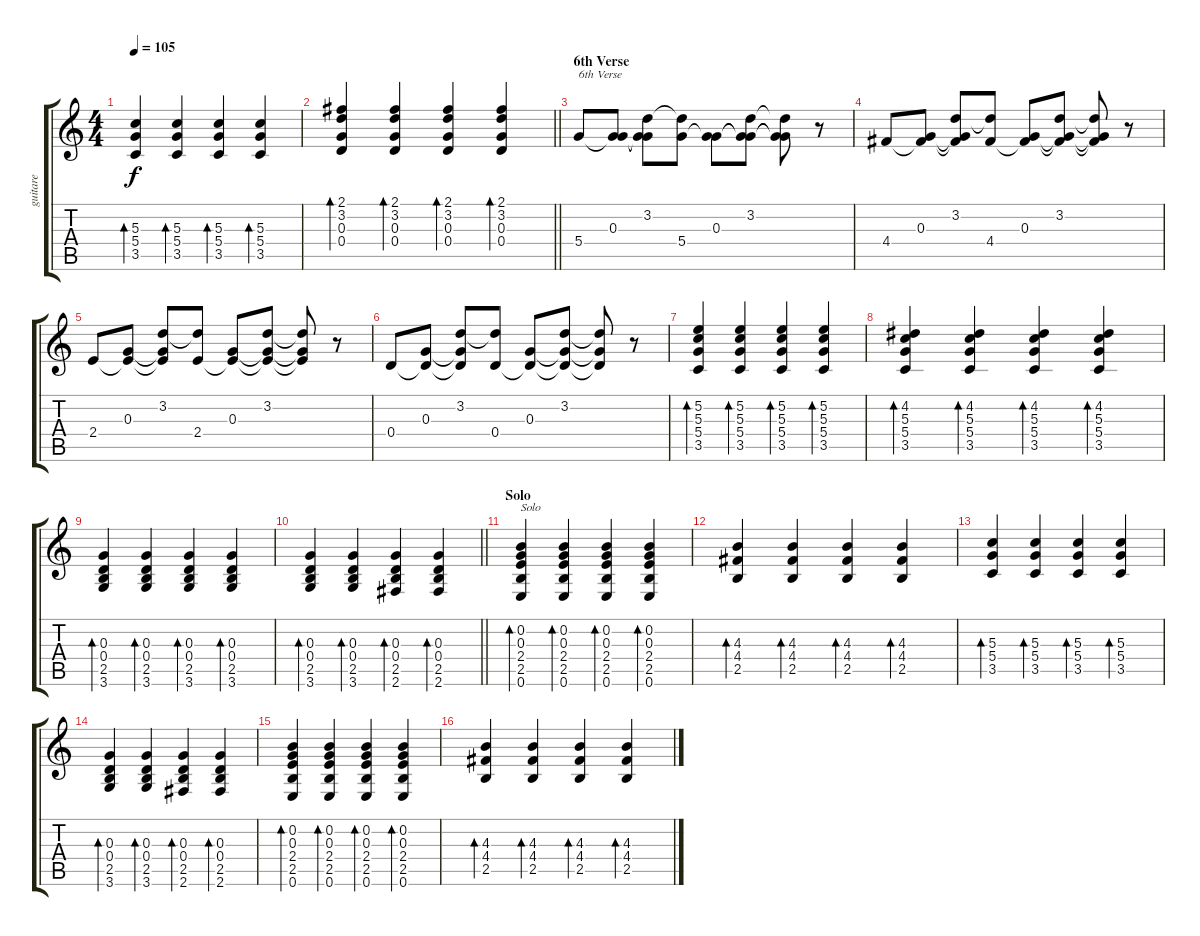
\track ("guitare" "guitare") {instrument acousticguitarnylon}
\staff {score tabs}
\tuning (E4 B3 G3 D3 A2 E2) {hide}
\ts (4 4)
\tempo 105
\clef g2
\ks c
(5.3 5.4 3.5).4{bd 60 dy f} (5.3 5.4 3.5).4{bd 60} (5.3 5.4 3.5).4{bd 60} (5.3 5.4 3.5).4{bd 60} |
\barLineRight lightlight
(2.1 3.2 0.3 0.4).4{bd 60} (2.1 3.2 0.3 0.4).4{bd 60} (2.1 3.2 0.3 0.4).4{bd 60} (2.1 3.2 0.3 0.4).4{bd 60} |
\section ("" "6th Verse")
5.4.8{txt "6th Verse" volume 13} (0.3 5.4{t}).8 (3.2 0.3{t} 5.4{t}).8 (3.2{t} 5.4).8 (0.3 5.4{t}).8 (3.2 0.3{t} 5.4{t}).8 (3.2{t} 0.3{t} 5.4{t}).8 r.8 |
4.4.8 (0.3 4.4{t}).8 (3.2 0.3{t} 4.4{t}).8 (3.2{t} 4.4).8 (0.3 4.4{t}).8 (3.2 0.3{t} 4.4{t}).8 (3.2{t} 0.3{t} 4.4{t}).8 r.8 |
2.4.8 (0.3 2.4{t}).8 (3.2 0.3{t} 2.4{t}).8 (3.2{t} 2.4).8 (0.3 2.4{t}).8 (3.2 0.3{t} 2.4{t}).8 (3.2{t} 0.3{t} 2.4{t}).8 r.8 |
0.4.8 (0.3 0.4{t}).8 (3.2 0.3{t} 0.4{t}).8 (3.2{t} 0.4).8 (0.3 0.4{t}).8 (3.2 0.3{t} 0.4{t}).8 (3.2{t} 0.3{t} 0.4{t}).8 r.8 |
(5.2 5.3 5.4 3.5).4{bd 60 volume 9} (5.2 5.3 5.4 3.5).4{bd 60} (5.2 5.3 5.4 3.5).4{bd 60} (5.2 5.3 5.4 3.5).4{bd 60} |
(4.2 5.3 5.4 3.5).4{bd 60} (4.2 5.3 5.4 3.5).4{bd 60} (4.2 5.3 5.4 3.5).4{bd 60} (4.2 5.3 5.4 3.5).4{bd 60} |
(0.3 0.4 2.5 3.6).4{bd 60} (0.3 0.4 2.5 3.6).4{bd 60} (0.3 0.4 2.5 3.6).4{bd 60} (0.3 0.4 2.5 3.6).4{bd 60} |
\barLineRight lightlight
(0.3 0.4 2.5 3.6).4{bd 60} (0.3 0.4 2.5 3.6).4{bd 60} (0.3 0.4 2.5 2.6).4{bd 60} (0.3 0.4 2.5 2.6).4{bd 60} |
\section ("" "Solo")
(0.2 0.3 2.4 2.5 0.6).4{bd 60 txt "Solo" volume 9} (0.2 0.3 2.4 2.5 0.6).4{bd 60} (0.2 0.3 2.4 2.5 0.6).4{bd 60} (0.2 0.3 2.4 2.5 0.6).4{bd 60} |
(4.3 4.4 2.5).4{bd 60} (4.3 4.4 2.5).4{bd 60} (4.3 4.4 2.5).4{bd 60} (4.3 4.4 2.5).4{bd 60} |
(5.3 5.4 3.5).4{bd 60} (5.3 5.4 3.5).4{bd 60} (5.3 5.4 3.5).4{bd 60} (5.3 5.4 3.5).4{bd 60} |
(0.3 0.4 2.5 3.6).4{bd 60} (0.3 0.4 2.5 3.6).4{bd 60} (0.3 0.4 2.5 2.6).4{bd 60} (0.3 0.4 2.5 2.6).4{bd 60} |
(0.2 0.3 2.4 2.5 0.6).4{bd 60} (0.2 0.3 2.4 2.5 0.6).4{bd 60} (0.2 0.3 2.4 2.5 0.6).4{bd 60} (0.2 0.3 2.4 2.5 0.6).4{bd 60} |
(4.3 4.4 2.5).4{bd 60} (4.3 4.4 2.5).4{bd 60} (4.3 4.4 2.5).4{bd 60} (4.3 4.4 2.5).4{bd 60}
